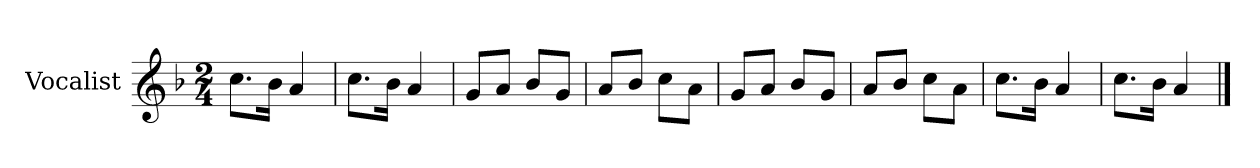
**kern
*part1
*staff1
*I"Vocalist
*k[b-]
*F:
*M2/4
=1
8.ccL
16b-Jk
4a
=2
8.ccL
16b-Jk
4a
=3
8gL
8aJ
8b-L
8gJ
=4
8aL
8b-J
8ccL
8aJ
=5
8gL
8aJ
8b-L
8gJ
=6
8aL
8b-J
8ccL
8aJ
=7
8.ccL
16b-Jk
4a
=8
8.ccL
16b-Jk
4a
==
*-
